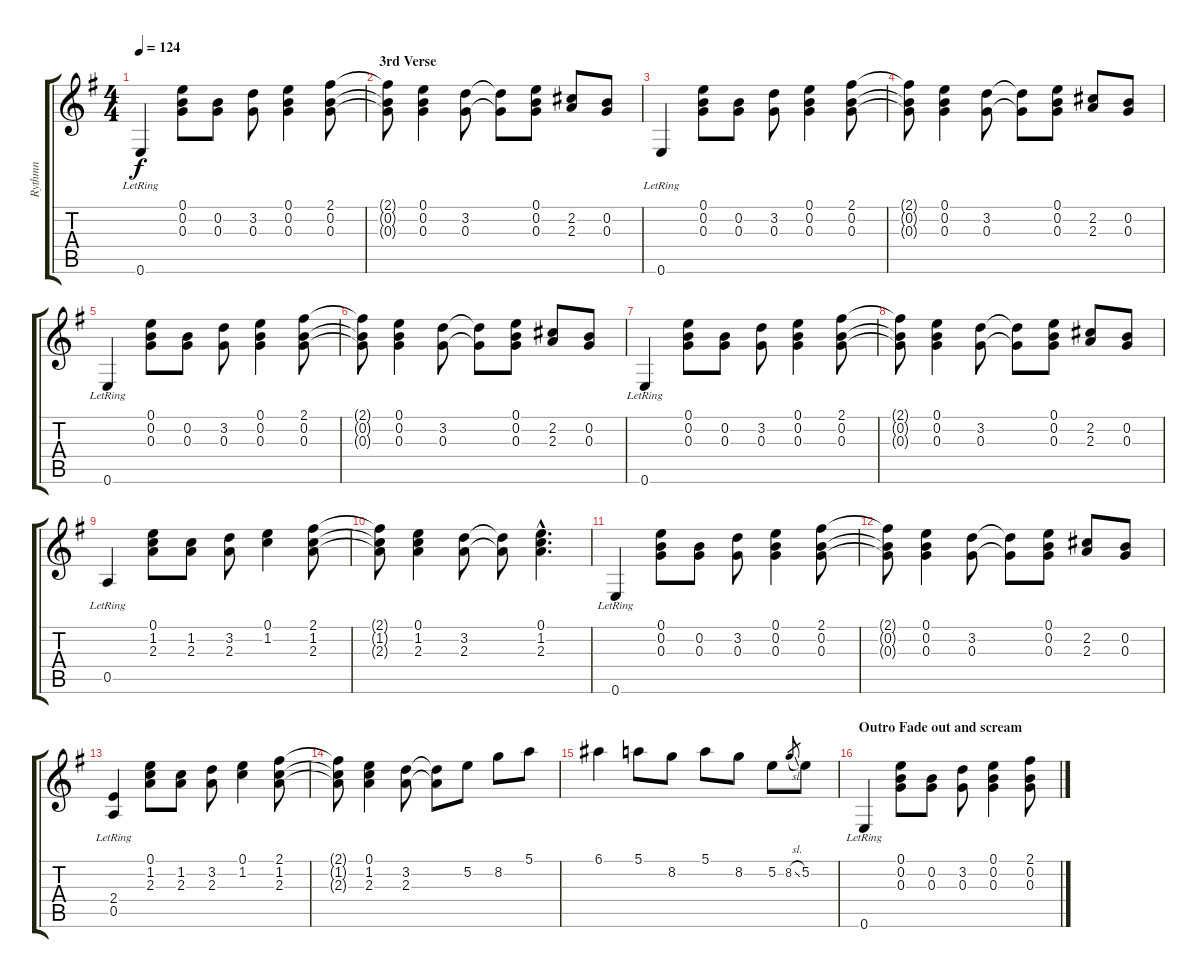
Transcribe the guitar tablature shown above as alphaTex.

\track ("Rythmn" "Rythmn") {instrument electricguitarclean}
\staff {score tabs}
\tuning (E4 B3 G3 D3 A2 E2) {hide}
\ts (4 4)
\tempo 124
\clef g2
\ks g
0.6{lr}.4{dy f} (0.1 0.2 0.3).8 (0.2 0.3).8 (3.2 0.3).8 (0.1 0.2 0.3).4 (2.1 0.2 0.3).8 |
\section ("" "3rd Verse")
(2.1{t} 0.2{t} 0.3{t}).8 (0.1 0.2 0.3).4 (3.2 0.3).8 (3.2{t} 0.3{t}).8 (0.1 0.2 0.3).8 (2.2 2.3).8 (0.2 0.3).8 |
0.6{lr}.4 (0.1 0.2 0.3).8 (0.2 0.3).8 (3.2 0.3).8 (0.1 0.2 0.3).4 (2.1 0.2 0.3).8 |
(2.1{t} 0.2{t} 0.3{t}).8 (0.1 0.2 0.3).4 (3.2 0.3).8 (3.2{t} 0.3{t}).8 (0.1 0.2 0.3).8 (2.2 2.3).8 (0.2 0.3).8 |
0.6{lr}.4 (0.1 0.2 0.3).8 (0.2 0.3).8 (3.2 0.3).8 (0.1 0.2 0.3).4 (2.1 0.2 0.3).8 |
(2.1{t} 0.2{t} 0.3{t}).8 (0.1 0.2 0.3).4 (3.2 0.3).8 (3.2{t} 0.3{t}).8 (0.1 0.2 0.3).8 (2.2 2.3).8 (0.2 0.3).8 |
0.6{lr}.4 (0.1 0.2 0.3).8 (0.2 0.3).8 (3.2 0.3).8 (0.1 0.2 0.3).4 (2.1 0.2 0.3).8 |
(2.1{t} 0.2{t} 0.3{t}).8 (0.1 0.2 0.3).4 (3.2 0.3).8 (3.2{t} 0.3{t}).8 (0.1 0.2 0.3).8 (2.2 2.3).8 (0.2 0.3).8 |
0.5{lr}.4 (0.1 1.2 2.3).8 (1.2 2.3).8 (3.2 2.3).8 (0.1 1.2).4 (2.1 1.2 2.3).8 |
(2.1{t} 1.2{t} 2.3{t}).8 (0.1 1.2 2.3).4 (3.2 2.3).8 (3.2{t} 2.3{t}).8 (0.1{hac} 1.2{hac} 2.3{hac}).4{d} |
0.6{lr}.4 (0.1 0.2 0.3).8 (0.2 0.3).8 (3.2 0.3).8 (0.1 0.2 0.3).4 (2.1 0.2 0.3).8 |
(2.1{t} 0.2{t} 0.3{t}).8 (0.1 0.2 0.3).4 (3.2 0.3).8 (3.2{t} 0.3{t}).8 (0.1 0.2 0.3).8 (2.2 2.3).8 (0.2 0.3).8 |
(2.4{lr} 0.5{lr}).4 (0.1 1.2 2.3).8 (1.2 2.3).8 (3.2 2.3).8 (0.1 1.2).4 (2.1 1.2 2.3).8 |
(2.1{t} 1.2{t} 2.3{t}).8 (0.1 1.2 2.3).4 (3.2 2.3).8 (3.2{t} 2.3{t}).8 5.2.8 8.2.8 5.1.8 |
6.1.4 5.1.8 8.2.8 5.1.8 8.2.8 5.2.8 8.2{sl}.8{gr} 5.2.8 |
\section ("" "Outro Fade out and scream")
0.6{lr}.4 (0.1 0.2 0.3).8 (0.2 0.3).8 (3.2 0.3).8 (0.1 0.2 0.3).4 (2.1 0.2 0.3).8
